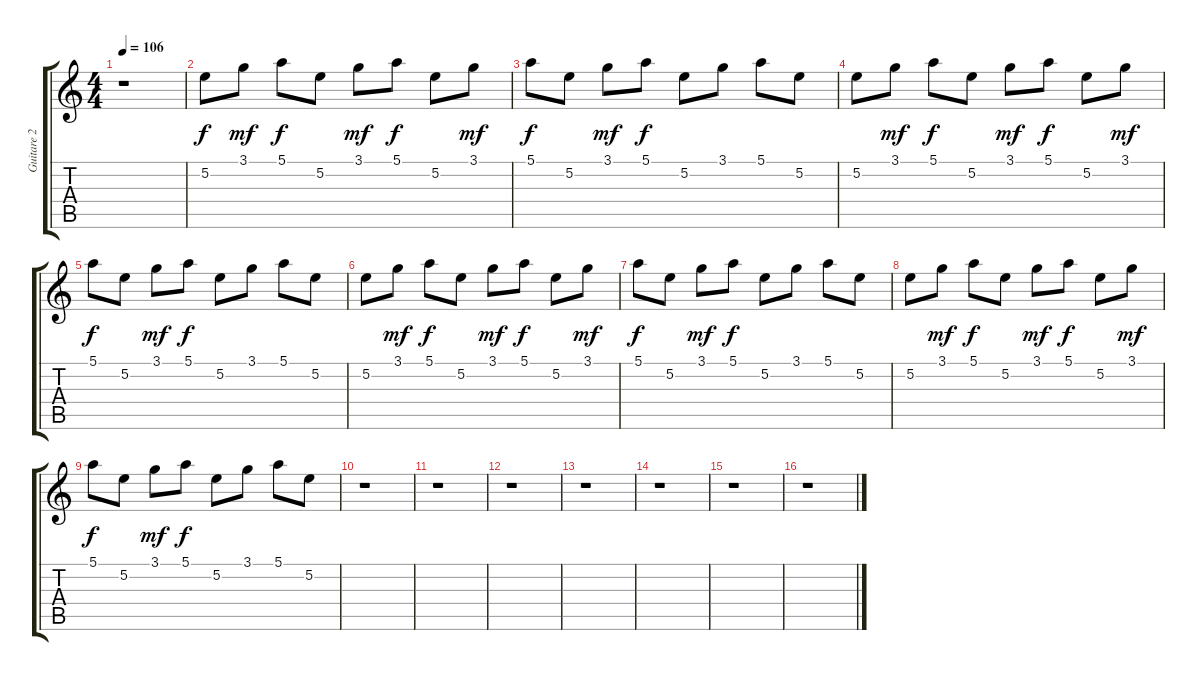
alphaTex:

\track ("Guitare 2" "Guitare 2") {instrument electricguitarclean}
\staff {score tabs}
\tuning (E4 B3 G3 D3 A2 E2) {hide}
\ts (4 4)
\tempo 106
\clef g2
\ks c
r.1{dy f instrument electricguitarclean} |
5.2.8 3.1.8{dy mf} 5.1.8{dy f} 5.2.8 3.1.8{dy mf} 5.1.8{dy f} 5.2.8 3.1.8{dy mf} |
5.1.8{dy f} 5.2.8 3.1.8{dy mf} 5.1.8{dy f} 5.2.8 3.1.8 5.1.8 5.2.8 |
5.2.8 3.1.8{dy mf} 5.1.8{dy f} 5.2.8 3.1.8{dy mf} 5.1.8{dy f} 5.2.8 3.1.8{dy mf} |
5.1.8{dy f} 5.2.8 3.1.8{dy mf} 5.1.8{dy f} 5.2.8 3.1.8 5.1.8 5.2.8 |
5.2.8 3.1.8{dy mf} 5.1.8{dy f} 5.2.8 3.1.8{dy mf} 5.1.8{dy f} 5.2.8 3.1.8{dy mf} |
5.1.8{dy f} 5.2.8 3.1.8{dy mf} 5.1.8{dy f} 5.2.8 3.1.8 5.1.8 5.2.8 |
5.2.8 3.1.8{dy mf} 5.1.8{dy f} 5.2.8 3.1.8{dy mf} 5.1.8{dy f} 5.2.8 3.1.8{dy mf} |
5.1.8{dy f} 5.2.8 3.1.8{dy mf} 5.1.8{dy f} 5.2.8 3.1.8 5.1.8 5.2.8 |
r.1 |
r.1 |
r.1 |
r.1 |
r.1 |
r.1 |
r.1
